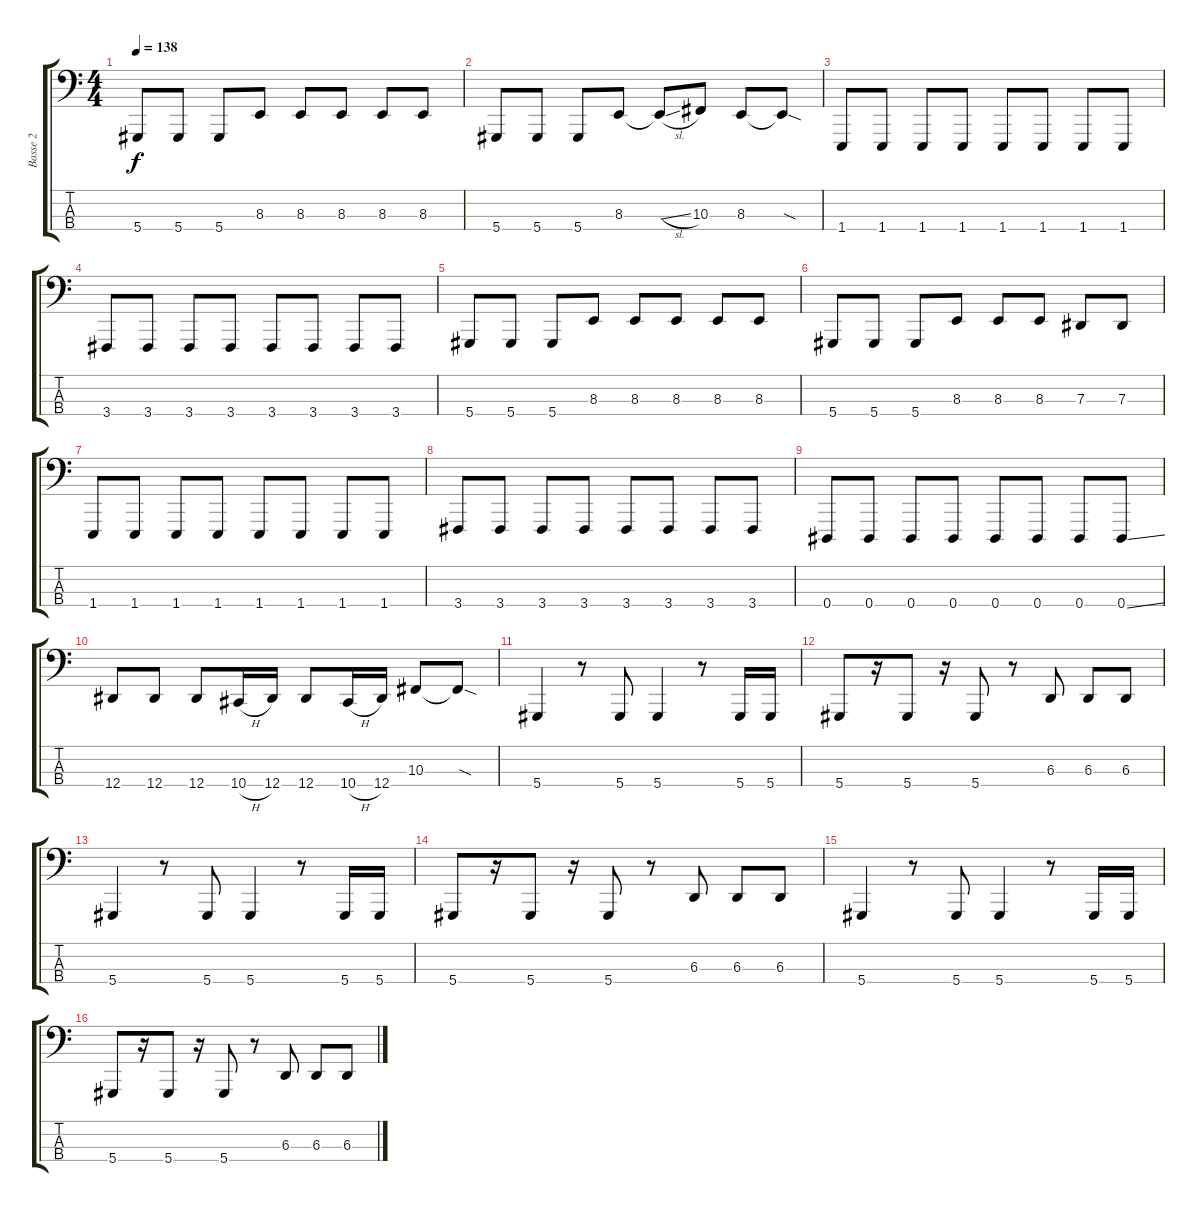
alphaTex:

\track ("Basse 2" "Basse 2") {instrument lead2sawtooth}
\staff {score tabs}
\tuning (Gb2 Db2 Ab1 Eb1) {hide}
\ts (4 4)
\tempo 138
\clef f4
\ks c
5.4.8{dy f} 5.4.8 5.4.8 8.3.8 8.3.8 8.3.8 8.3.8 8.3.8 |
5.4.8 5.4.8 5.4.8 8.3.8 8.3{sl t}.8 10.3.8 8.3.8 8.3{sod t}.8 |
1.4.8 1.4.8 1.4.8 1.4.8 1.4.8 1.4.8 1.4.8 1.4.8 |
3.4.8 3.4.8 3.4.8 3.4.8 3.4.8 3.4.8 3.4.8 3.4.8 |
5.4.8 5.4.8 5.4.8 8.3.8 8.3.8 8.3.8 8.3.8 8.3.8 |
5.4.8 5.4.8 5.4.8 8.3.8 8.3.8 8.3.8 7.3.8 7.3.8 |
1.4.8 1.4.8 1.4.8 1.4.8 1.4.8 1.4.8 1.4.8 1.4.8 |
3.4.8 3.4.8 3.4.8 3.4.8 3.4.8 3.4.8 3.4.8 3.4.8 |
0.4.8 0.4.8 0.4.8 0.4.8 0.4.8 0.4.8 0.4.8 0.4{ss}.8 |
12.4.8 12.4.8 12.4.8 10.4{h}.16 12.4.16 12.4.8 10.4{h}.16 12.4.16 10.3.8 10.3{sod t}.8 |
5.4.4 r.8 5.4.8 5.4.4 r.8 5.4.16 5.4.16 |
5.4.8 r.16 5.4.8 r.16 5.4.8 r.8 6.3.8 6.3.8 6.3.8 |
5.4.4 r.8 5.4.8 5.4.4 r.8 5.4.16 5.4.16 |
5.4.8 r.16 5.4.8 r.16 5.4.8 r.8 6.3.8 6.3.8 6.3.8 |
5.4.4 r.8 5.4.8 5.4.4 r.8 5.4.16 5.4.16 |
5.4.8 r.16 5.4.8 r.16 5.4.8 r.8 6.3.8 6.3.8 6.3.8
